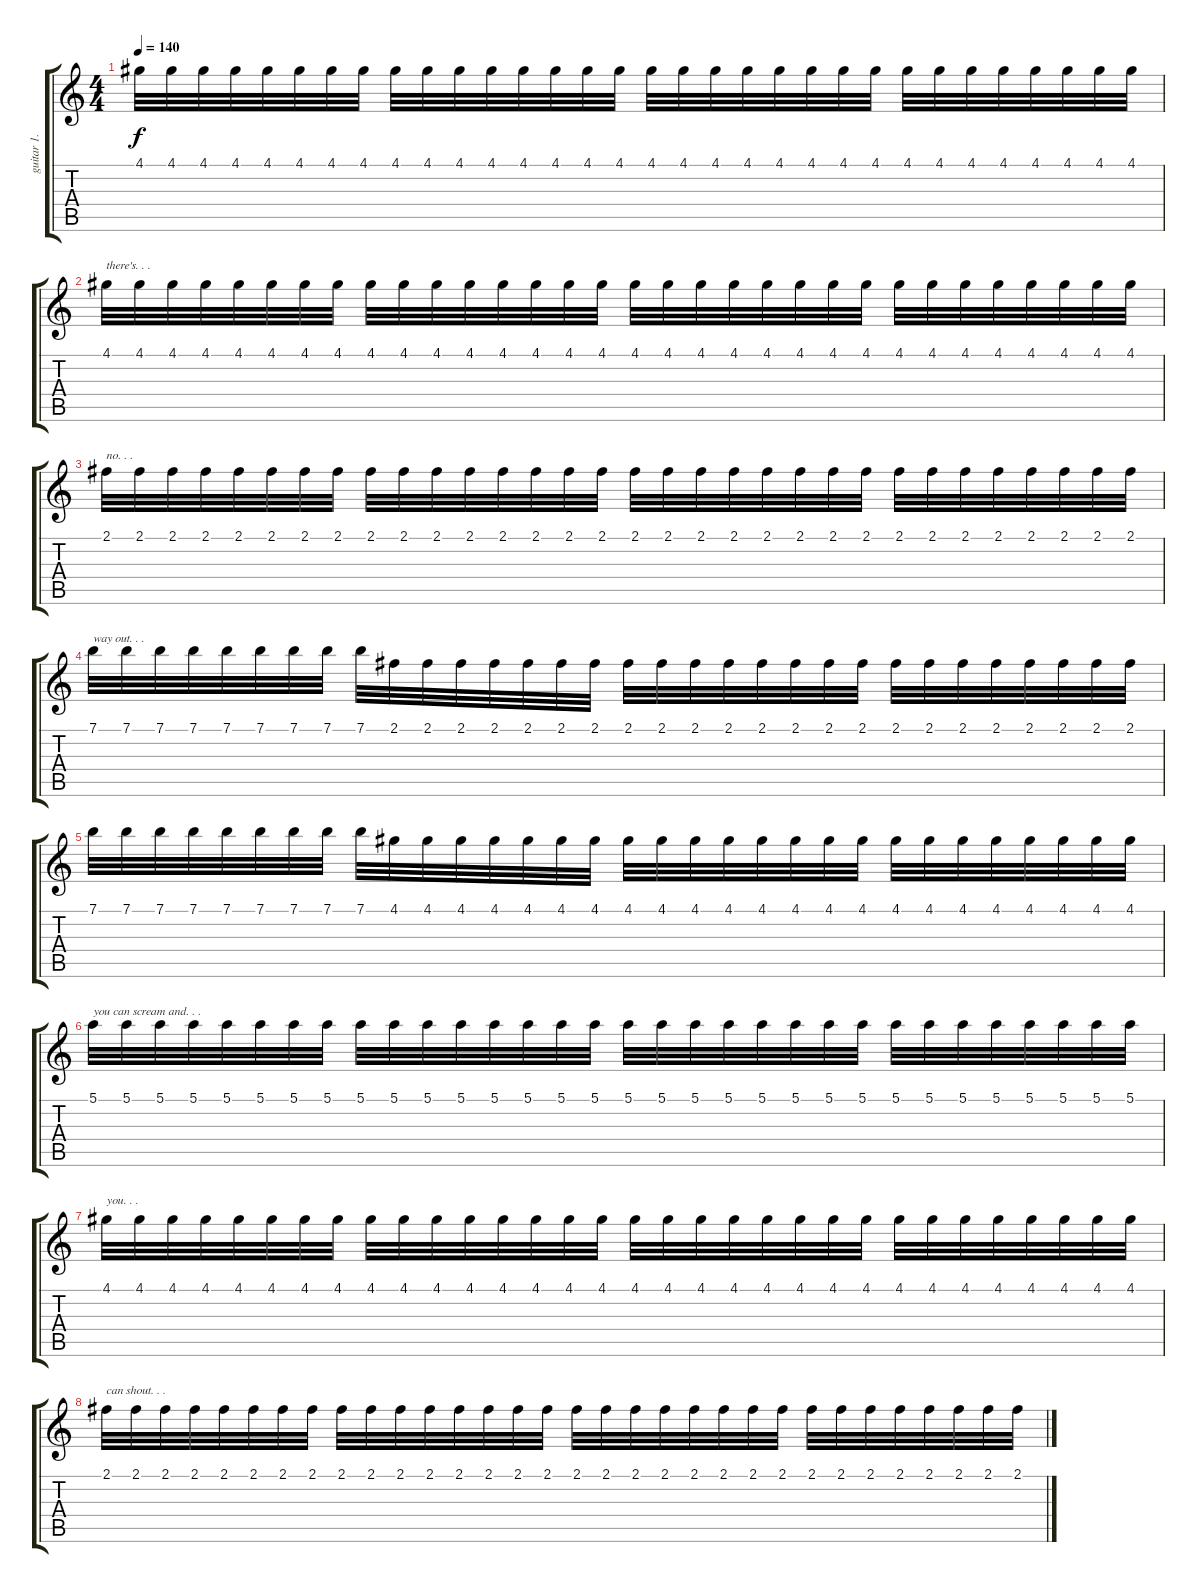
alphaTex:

\track ("guitar 1." "guitar 1.") {instrument acousticguitarnylon}
\staff {score tabs}
\tuning (E4 B3 G3 D3 A2 D2) {hide}
\ts (4 4)
\tempo 140
\clef g2
\ks c
4.1.32{dy f} 4.1.32 4.1.32 4.1.32 4.1.32 4.1.32 4.1.32 4.1.32 4.1.32 4.1.32 4.1.32 4.1.32 4.1.32 4.1.32 4.1.32 4.1.32 4.1.32 4.1.32 4.1.32 4.1.32 4.1.32 4.1.32 4.1.32 4.1.32 4.1.32 4.1.32 4.1.32 4.1.32 4.1.32 4.1.32 4.1.32 4.1.32 |
4.1.32{txt "there's. . ."} 4.1.32 4.1.32 4.1.32 4.1.32 4.1.32 4.1.32 4.1.32 4.1.32 4.1.32 4.1.32 4.1.32 4.1.32 4.1.32 4.1.32 4.1.32 4.1.32 4.1.32 4.1.32 4.1.32 4.1.32 4.1.32 4.1.32 4.1.32 4.1.32 4.1.32 4.1.32 4.1.32 4.1.32 4.1.32 4.1.32 4.1.32 |
2.1.32{txt "no. . ."} 2.1.32 2.1.32 2.1.32 2.1.32 2.1.32 2.1.32 2.1.32 2.1.32 2.1.32 2.1.32 2.1.32 2.1.32 2.1.32 2.1.32 2.1.32 2.1.32 2.1.32 2.1.32 2.1.32 2.1.32 2.1.32 2.1.32 2.1.32 2.1.32 2.1.32 2.1.32 2.1.32 2.1.32 2.1.32 2.1.32 2.1.32 |
7.1.32{txt "way out. . ."} 7.1.32 7.1.32 7.1.32 7.1.32 7.1.32 7.1.32 7.1.32 7.1.32 2.1.32 2.1.32 2.1.32 2.1.32 2.1.32 2.1.32 2.1.32 2.1.32 2.1.32 2.1.32 2.1.32 2.1.32 2.1.32 2.1.32 2.1.32 2.1.32 2.1.32 2.1.32 2.1.32 2.1.32 2.1.32 2.1.32 2.1.32 |
7.1.32 7.1.32 7.1.32 7.1.32 7.1.32 7.1.32 7.1.32 7.1.32 7.1.32 4.1.32 4.1.32 4.1.32 4.1.32 4.1.32 4.1.32 4.1.32 4.1.32 4.1.32 4.1.32 4.1.32 4.1.32 4.1.32 4.1.32 4.1.32 4.1.32 4.1.32 4.1.32 4.1.32 4.1.32 4.1.32 4.1.32 4.1.32 |
5.1.32{txt "you can scream and. . ."} 5.1.32 5.1.32 5.1.32 5.1.32 5.1.32 5.1.32 5.1.32 5.1.32 5.1.32 5.1.32 5.1.32 5.1.32 5.1.32 5.1.32 5.1.32 5.1.32 5.1.32 5.1.32 5.1.32 5.1.32 5.1.32 5.1.32 5.1.32 5.1.32 5.1.32 5.1.32 5.1.32 5.1.32 5.1.32 5.1.32 5.1.32 |
4.1.32{txt "you. . ."} 4.1.32 4.1.32 4.1.32 4.1.32 4.1.32 4.1.32 4.1.32 4.1.32 4.1.32 4.1.32 4.1.32 4.1.32 4.1.32 4.1.32 4.1.32 4.1.32 4.1.32 4.1.32 4.1.32 4.1.32 4.1.32 4.1.32 4.1.32 4.1.32 4.1.32 4.1.32 4.1.32 4.1.32 4.1.32 4.1.32 4.1.32 |
2.1.32{txt "can shout. . ."} 2.1.32 2.1.32 2.1.32 2.1.32 2.1.32 2.1.32 2.1.32 2.1.32 2.1.32 2.1.32 2.1.32 2.1.32 2.1.32 2.1.32 2.1.32 2.1.32 2.1.32 2.1.32 2.1.32 2.1.32 2.1.32 2.1.32 2.1.32 2.1.32 2.1.32 2.1.32 2.1.32 2.1.32 2.1.32 2.1.32 2.1.32
